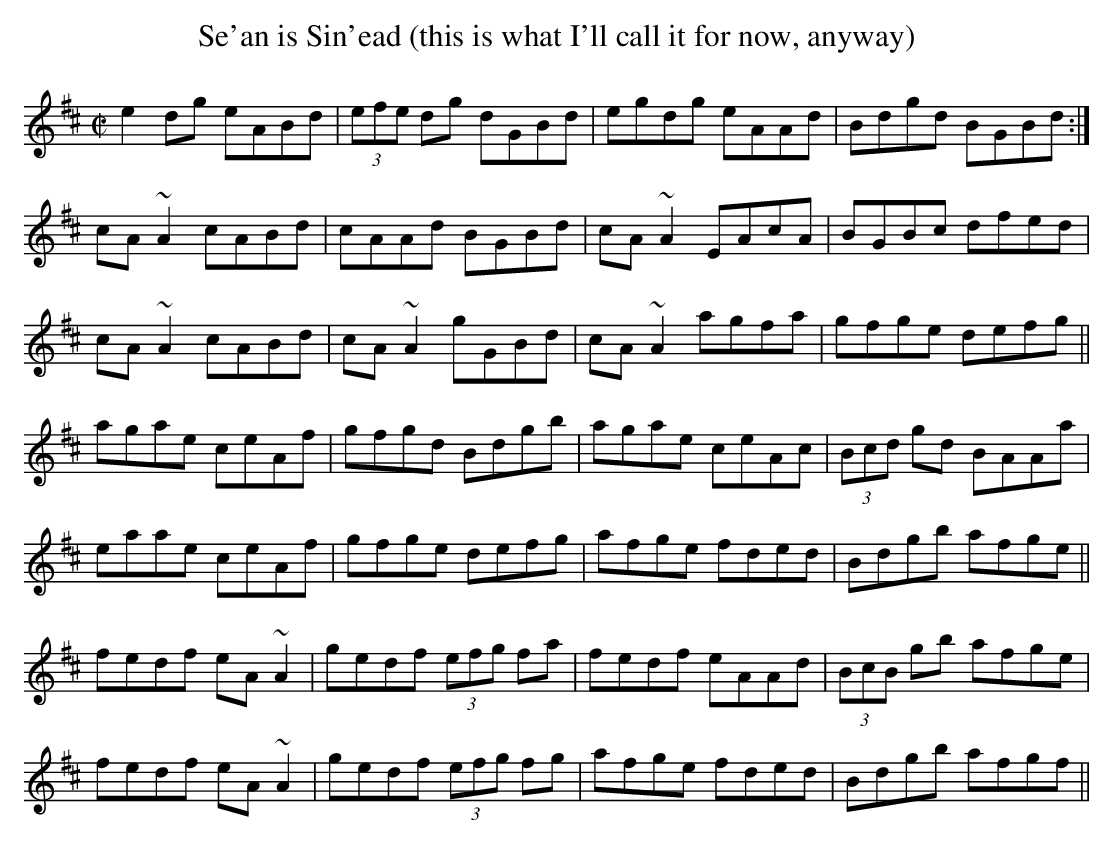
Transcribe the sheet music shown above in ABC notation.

X:1
T:Se'an is Sin'ead (this is what I'll call it for now, anyway)
M:C|
K:Amix
e2dg eABd|(3efe dg dGBd|egdg eAAd|Bdgd BGBd:|
cA~A2 cABd|cAAd BGBd|cA~A2 EAcA|BGBc dfed|
cA~A2 cABd|cA~A2 gGBd|cA~A2 agfa|gfge defg||
agae ceAf|gfgd Bdgb|agae ceAc|(3Bcd gd BAAa|
eaae ceAf|gfge defg|afge fded|Bdgb afge||
fedf eA~A2|gedf (3efg fa|fedf eAAd|(3BcB gb afge|
fedf eA~A2|gedf (3efg fg|afge fded|Bdgb afgf||
